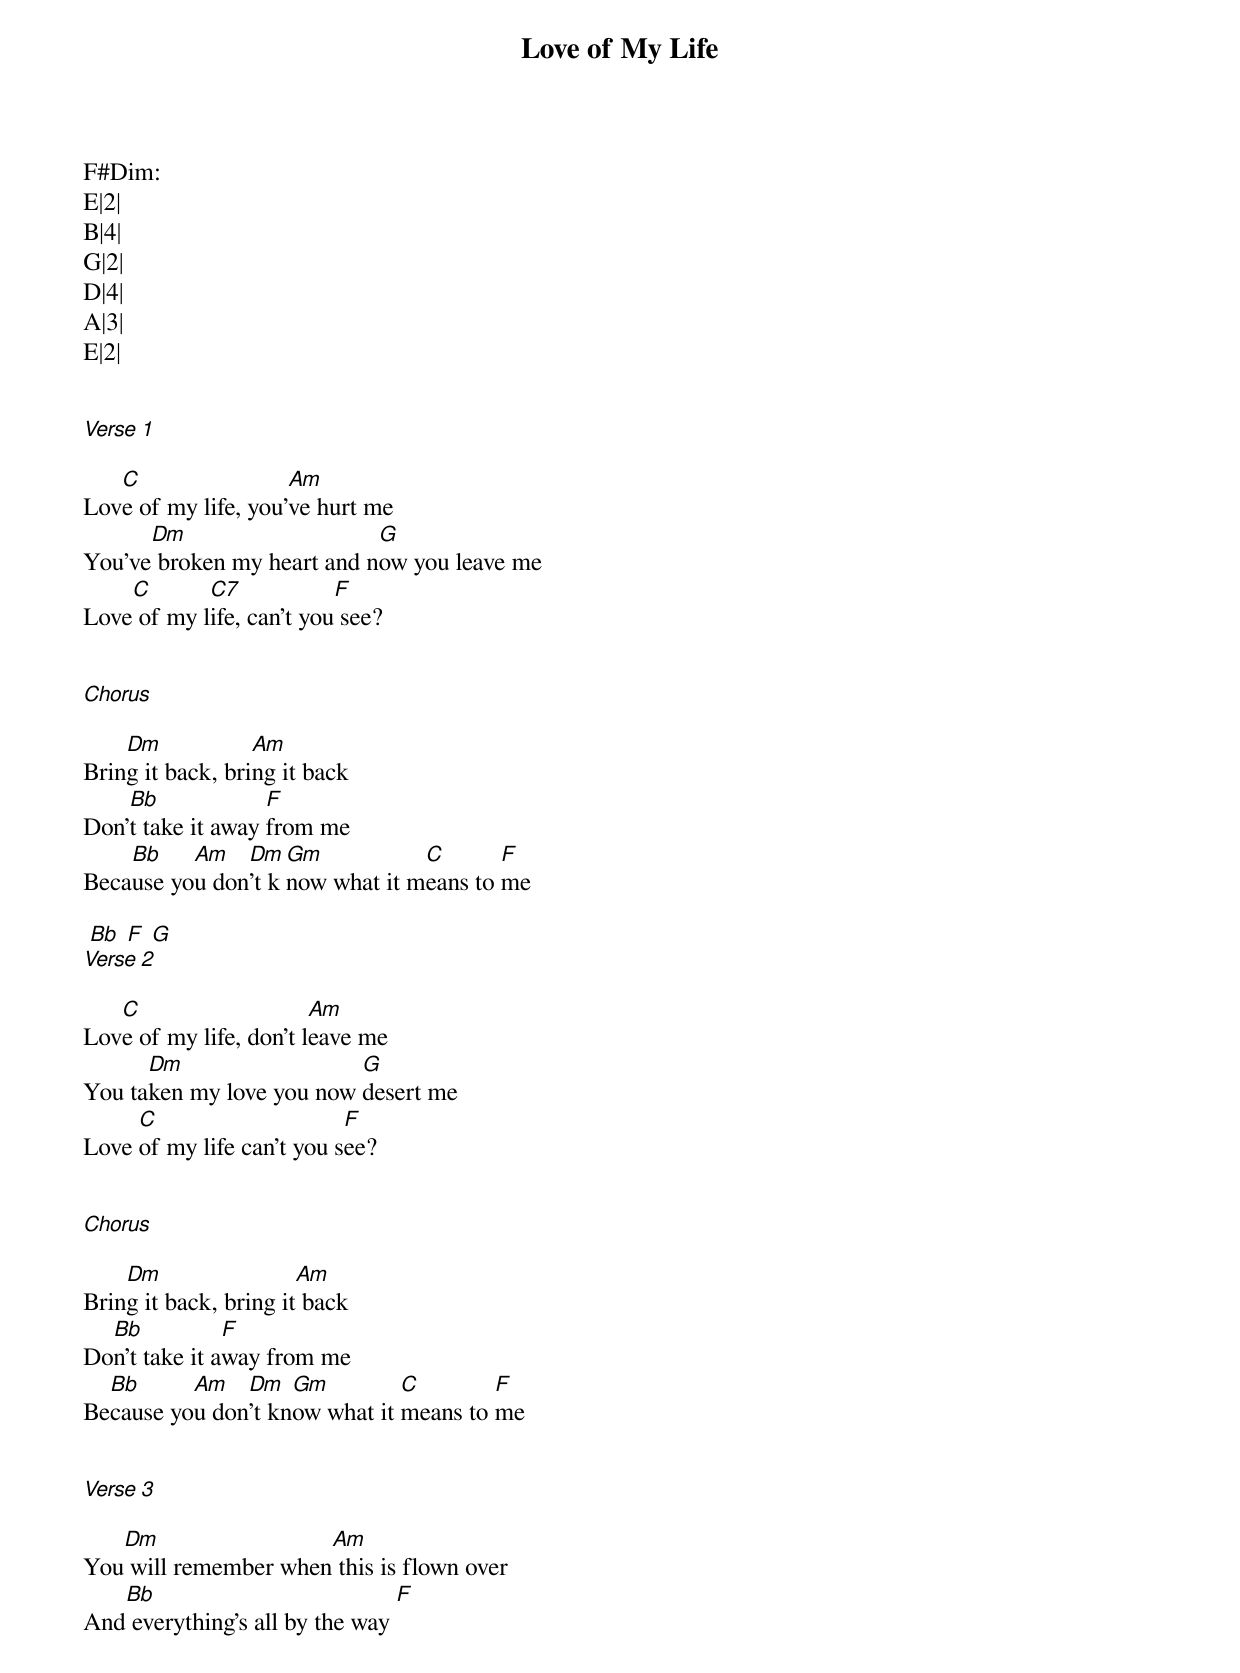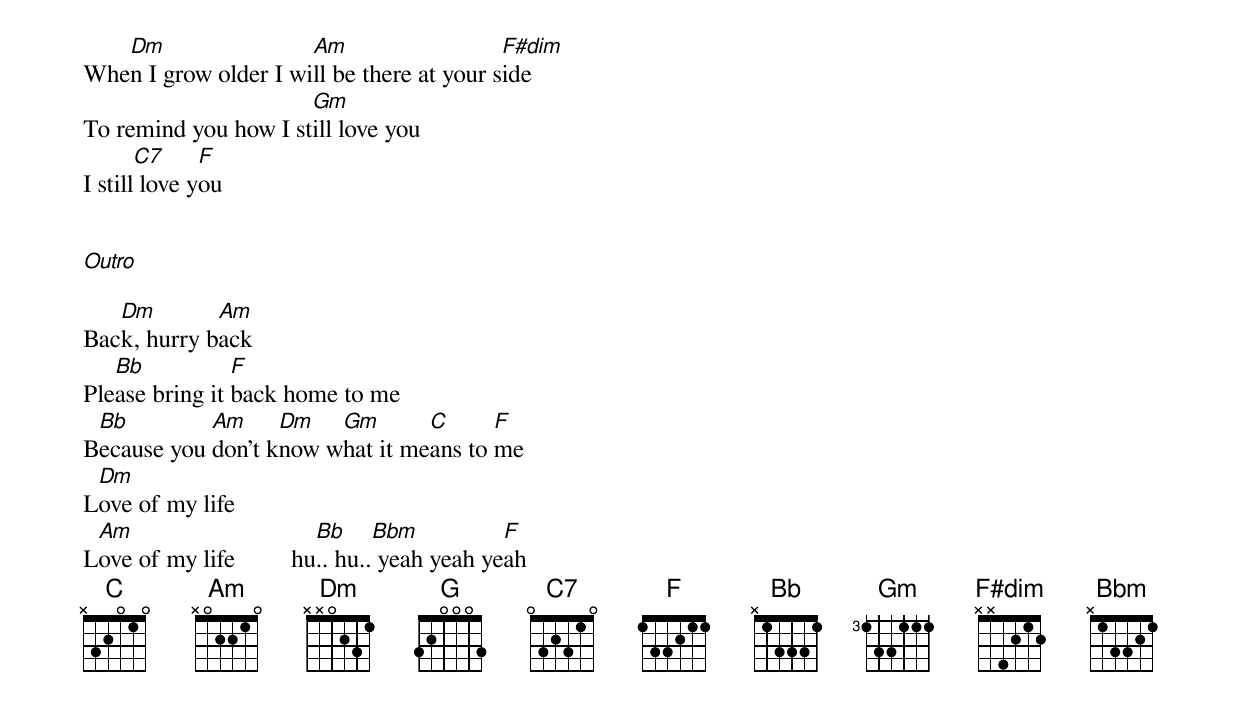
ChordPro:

{title:Love of My Life}

F#Dim:
E|2|
B|4|
G|2|
D|4|
A|3|
E|2|


[Verse 1]

Lov[C]e of my life, you'[Am]ve hurt me
You've[Dm] broken my heart and n[G]ow you leave me
Love[C] of my l[C7]ife, can't you[F] see?


[Chorus]

Brin[Dm]g it back, bri[Am]ng it back
Don'[Bb]t take it away [F]from me
Beca[Bb]use yo[Am]u don[Dm]'t k[Gm]now what it m[C]eans to [F]me

 [Bb] [F] [G]
[Verse 2]

Lov[C]e of my life, don't l[Am]eave me
You ta[Dm]ken my love you now [G]desert me
Love [C]of my life can't you s[F]ee?


[Chorus]

Brin[Dm]g it back, bring it[Am] back
Do[Bb]n't take it a[F]way from me
Be[Bb]cause yo[Am]u don[Dm]'t kn[Gm]ow what it [C]means to [F]me


[Verse 3]

You[Dm] will remember when[Am] this is flown over
And[Bb] everything's all by the way [F]
Whe[Dm]n I grow older I wi[Am]ll be there at your s[F#dim]ide
To remind you how I st[Gm]ill love you
I still[C7] love y[F]ou


[Outro]

Bac[Dm]k, hurry b[Am]ack
Ple[Bb]ase bring it [F]back home to me
B[Bb]ecause you [Am]don't k[Dm]now w[Gm]hat it me[C]ans to [F]me
L[Dm]ove of my life
L[Am]ove of my life         hu[Bb].. hu..[Bbm] yeah yeah ye[F]ah
